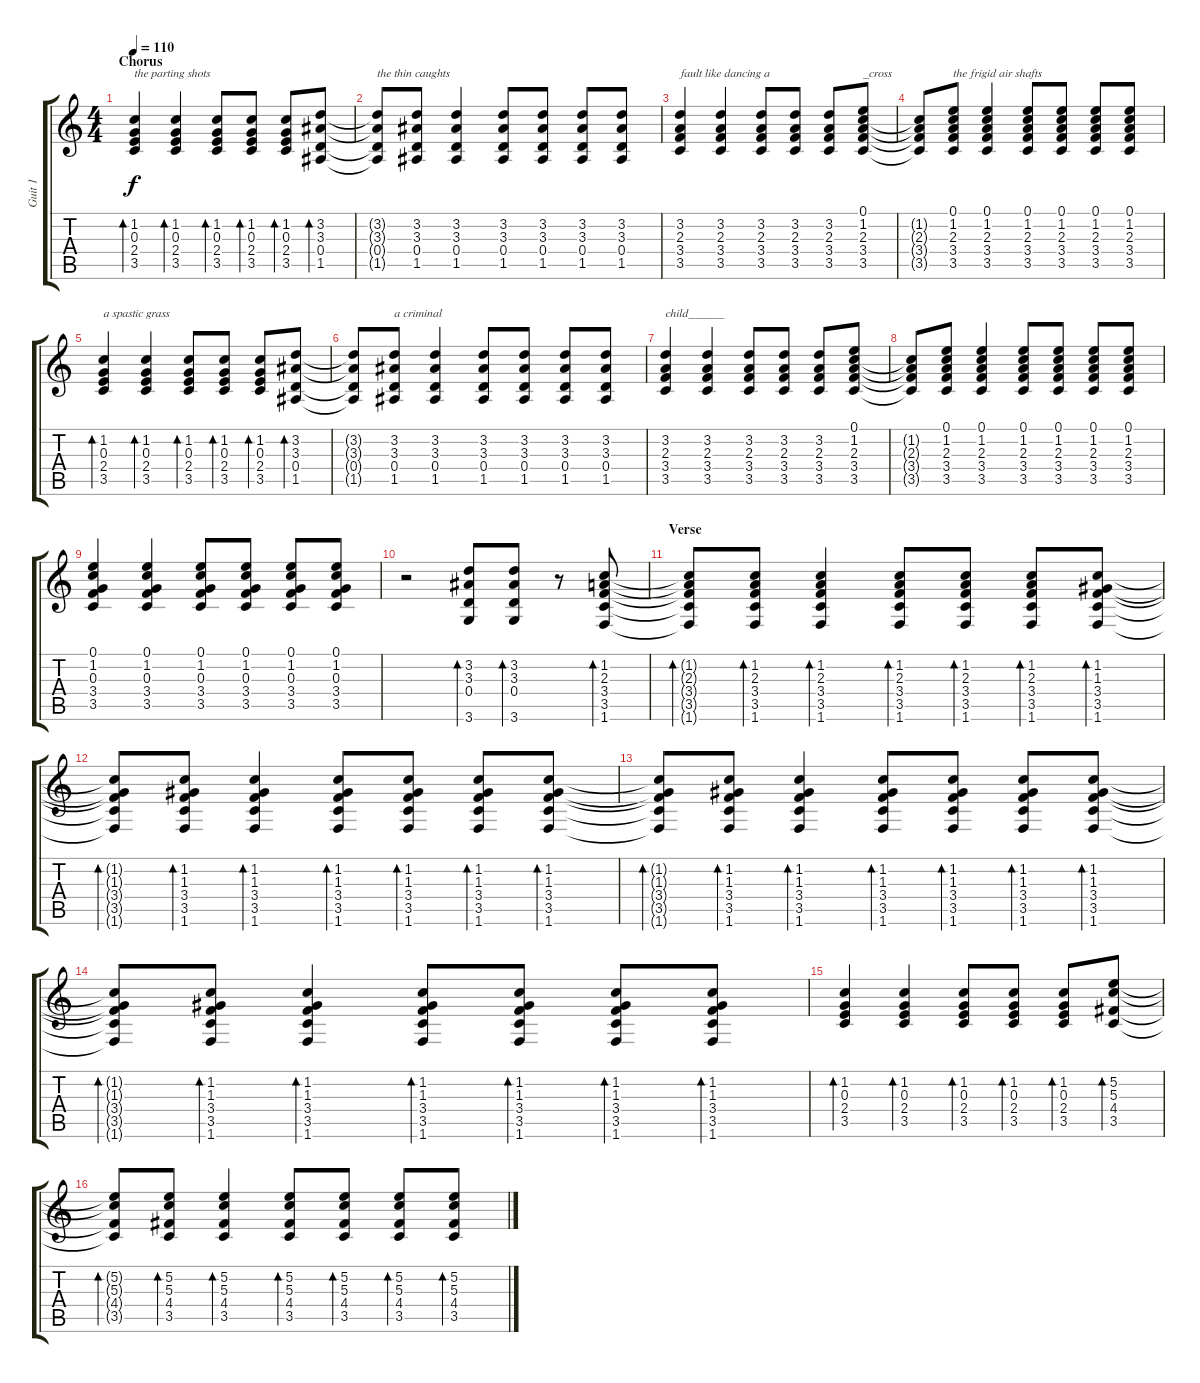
\track ("Guit 1" "Guit 1") {instrument acousticguitarsteel}
\staff {score tabs}
\tuning (E4 B3 G3 D3 A2 E2) {hide}
\ts (4 4)
\section ("" "Chorus")
\tempo 110
\clef g2
\ks c
(1.2 0.3 2.4 3.5).4{bd 30 txt "the parting shots" dy f} (1.2 0.3 2.4 3.5).4{bd 30} (1.2 0.3 2.4 3.5).8{bd 30} (1.2 0.3 2.4 3.5).8{bd 30} (1.2 0.3 2.4 3.5).8{bd 30} (3.2 3.3 0.4 1.5).8{bd 30} |
(3.2{t} 3.3{t} 0.4{t} 1.5{t}).8{txt "the thin caughts"} (3.2 3.3 0.4 1.5).8 (3.2 3.3 0.4 1.5).4 (3.2 3.3 0.4 1.5).8 (3.2 3.3 0.4 1.5).8 (3.2 3.3 0.4 1.5).8 (3.2 3.3 0.4 1.5).8 |
(3.2 2.3 3.4 3.5).4{txt "fault like dancing a"} (3.2 2.3 3.4 3.5).4 (3.2 2.3 3.4 3.5).8 (3.2 2.3 3.4 3.5).8 (3.2 2.3 3.4 3.5).8 (0.1 1.2 2.3 3.4 3.5).8{txt "_cross"} |
(1.2{t} 2.3{t} 3.4{t} 3.5{t}).8 (0.1 1.2 2.3 3.4 3.5).8{txt "the frigid air shafts"} (0.1 1.2 2.3 3.4 3.5).4 (0.1 1.2 2.3 3.4 3.5).8 (0.1 1.2 2.3 3.4 3.5).8 (0.1 1.2 2.3 3.4 3.5).8 (0.1 1.2 2.3 3.4 3.5).8 |
(1.2 0.3 2.4 3.5).4{bd 30 txt "a spastic grass"} (1.2 0.3 2.4 3.5).4{bd 30} (1.2 0.3 2.4 3.5).8{bd 30} (1.2 0.3 2.4 3.5).8{bd 30} (1.2 0.3 2.4 3.5).8{bd 30} (3.2 3.3 0.4 1.5).8{bd 30} |
(3.2{t} 3.3{t} 0.4{t} 1.5{t}).8 (3.2 3.3 0.4 1.5).8{txt "a criminal"} (3.2 3.3 0.4 1.5).4 (3.2 3.3 0.4 1.5).8 (3.2 3.3 0.4 1.5).8 (3.2 3.3 0.4 1.5).8 (3.2 3.3 0.4 1.5).8 |
(3.2 2.3 3.4 3.5).4{txt "child______"} (3.2 2.3 3.4 3.5).4 (3.2 2.3 3.4 3.5).8 (3.2 2.3 3.4 3.5).8 (3.2 2.3 3.4 3.5).8 (0.1 1.2 2.3 3.4 3.5).8 |
(1.2{t} 2.3{t} 3.4{t} 3.5{t}).8 (0.1 1.2 2.3 3.4 3.5).8 (0.1 1.2 2.3 3.4 3.5).4 (0.1 1.2 2.3 3.4 3.5).8 (0.1 1.2 2.3 3.4 3.5).8 (0.1 1.2 2.3 3.4 3.5).8 (0.1 1.2 2.3 3.4 3.5).8 |
(0.1 1.2 0.3 3.4 3.5).4 (0.1 1.2 0.3 3.4 3.5).4 (0.1 1.2 0.3 3.4 3.5).8 (0.1 1.2 0.3 3.4 3.5).8 (0.1 1.2 0.3 3.4 3.5).8 (0.1 1.2 0.3 3.4 3.5).8 |
r.2 (3.2 3.3 0.4 3.6).8{bd 30} (3.2 3.3 0.4 3.6).8{bd 30} r.8 (1.2 2.3 3.4 3.5 1.6).8{bd 30} |
\section ("" "Verse")
(1.2{t} 2.3{t} 3.4{t} 3.5{t} 1.6{t}).8{bd 30} (1.2 2.3 3.4 3.5 1.6).8{bd 30} (1.2 2.3 3.4 3.5 1.6).4{bd 30} (1.2 2.3 3.4 3.5 1.6).8{bd 30} (1.2 2.3 3.4 3.5 1.6).8{bd 30} (1.2 2.3 3.4 3.5 1.6).8{bd 30} (1.2 1.3 3.4 3.5 1.6).8{bd 30} |
(1.2{t} 1.3{t} 3.4{t} 3.5{t} 1.6{t}).8{bd 30} (1.2 1.3 3.4 3.5 1.6).8{bd 30} (1.2 1.3 3.4 3.5 1.6).4{bd 30} (1.2 1.3 3.4 3.5 1.6).8{bd 30} (1.2 1.3 3.4 3.5 1.6).8{bd 30} (1.2 1.3 3.4 3.5 1.6).8{bd 30} (1.2 1.3 3.4 3.5 1.6).8{bd 30} |
(1.2{t} 1.3{t} 3.4{t} 3.5{t} 1.6{t}).8{bd 30} (1.2 1.3 3.4 3.5 1.6).8{bd 30} (1.2 1.3 3.4 3.5 1.6).4{bd 30} (1.2 1.3 3.4 3.5 1.6).8{bd 30} (1.2 1.3 3.4 3.5 1.6).8{bd 30} (1.2 1.3 3.4 3.5 1.6).8{bd 30} (1.2 1.3 3.4 3.5 1.6).8{bd 30} |
(1.2{t} 1.3{t} 3.4{t} 3.5{t} 1.6{t}).8{bd 30} (1.2 1.3 3.4 3.5 1.6).8{bd 30} (1.2 1.3 3.4 3.5 1.6).4{bd 30} (1.2 1.3 3.4 3.5 1.6).8{bd 30} (1.2 1.3 3.4 3.5 1.6).8{bd 30} (1.2 1.3 3.4 3.5 1.6).8{bd 30} (1.2 1.3 3.4 3.5 1.6).8{bd 30} |
(1.2 0.3 2.4 3.5).4{bd 30} (1.2 0.3 2.4 3.5).4{bd 30} (1.2 0.3 2.4 3.5).8{bd 30} (1.2 0.3 2.4 3.5).8{bd 30} (1.2 0.3 2.4 3.5).8{bd 30} (5.2 5.3 4.4 3.5).8{bd 30} |
(5.2{t} 5.3{t} 4.4{t} 3.5{t}).8{bd 30} (5.2 5.3 4.4 3.5).8{bd 30} (5.2 5.3 4.4 3.5).4{bd 30} (5.2 5.3 4.4 3.5).8{bd 30} (5.2 5.3 4.4 3.5).8{bd 30} (5.2 5.3 4.4 3.5).8{bd 30} (5.2 5.3 4.4 3.5).8{bd 30}
